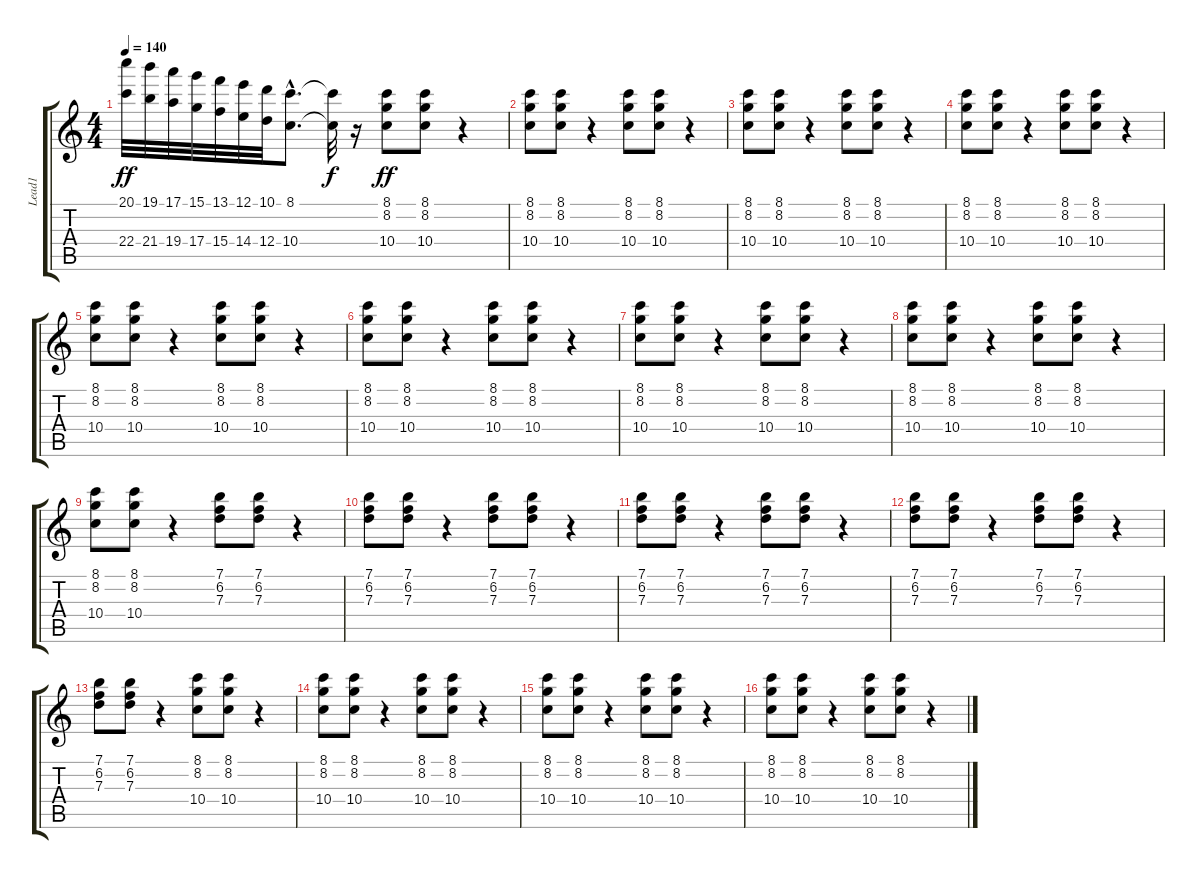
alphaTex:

\track ("Lead1" "Lead1") {instrument distortionguitar}
\staff {score tabs}
\tuning (E4 B3 G3 D3 A2 E2) {hide}
\ts (4 4)
\tempo 140
\clef g2
\ks c
(20.1 22.4).32{dy ff instrument distortionguitar} (19.1 21.4).32 (17.1 19.4).32 (15.1 17.4).32 (13.1 15.4).32 (12.1 14.4).32 (10.1 12.4).32 (8.1{hac} 10.4{hac}).8{d} (8.1{t} 10.4{t}).32{dy f} r.16 (8.1 8.2 10.4).8{dy ff} (8.1 8.2 10.4).8 r.4 |
(8.1 8.2 10.4).8 (8.1 8.2 10.4).8 r.4 (8.1 8.2 10.4).8 (8.1 8.2 10.4).8 r.4 |
(8.1 8.2 10.4).8 (8.1 8.2 10.4).8 r.4 (8.1 8.2 10.4).8 (8.1 8.2 10.4).8 r.4 |
(8.1 8.2 10.4).8 (8.1 8.2 10.4).8 r.4 (8.1 8.2 10.4).8 (8.1 8.2 10.4).8 r.4 |
(8.1 8.2 10.4).8 (8.1 8.2 10.4).8 r.4 (8.1 8.2 10.4).8 (8.1 8.2 10.4).8 r.4 |
(8.1 8.2 10.4).8 (8.1 8.2 10.4).8 r.4 (8.1 8.2 10.4).8 (8.1 8.2 10.4).8 r.4 |
(8.1 8.2 10.4).8 (8.1 8.2 10.4).8 r.4 (8.1 8.2 10.4).8 (8.1 8.2 10.4).8 r.4 |
(8.1 8.2 10.4).8 (8.1 8.2 10.4).8 r.4 (8.1 8.2 10.4).8 (8.1 8.2 10.4).8 r.4 |
(8.1 8.2 10.4).8 (8.1 8.2 10.4).8 r.4 (7.1 6.2 7.3).8 (7.1 6.2 7.3).8 r.4 |
(7.1 6.2 7.3).8 (7.1 6.2 7.3).8 r.4 (7.1 6.2 7.3).8 (7.1 6.2 7.3).8 r.4 |
(7.1 6.2 7.3).8 (7.1 6.2 7.3).8 r.4 (7.1 6.2 7.3).8 (7.1 6.2 7.3).8 r.4 |
(7.1 6.2 7.3).8 (7.1 6.2 7.3).8 r.4 (7.1 6.2 7.3).8 (7.1 6.2 7.3).8 r.4 |
(7.1 6.2 7.3).8 (7.1 6.2 7.3).8 r.4 (8.1 8.2 10.4).8 (8.1 8.2 10.4).8 r.4 |
(8.1 8.2 10.4).8 (8.1 8.2 10.4).8 r.4 (8.1 8.2 10.4).8 (8.1 8.2 10.4).8 r.4 |
(8.1 8.2 10.4).8 (8.1 8.2 10.4).8 r.4 (8.1 8.2 10.4).8 (8.1 8.2 10.4).8 r.4 |
(8.1 8.2 10.4).8 (8.1 8.2 10.4).8 r.4 (8.1 8.2 10.4).8 (8.1 8.2 10.4).8 r.4
